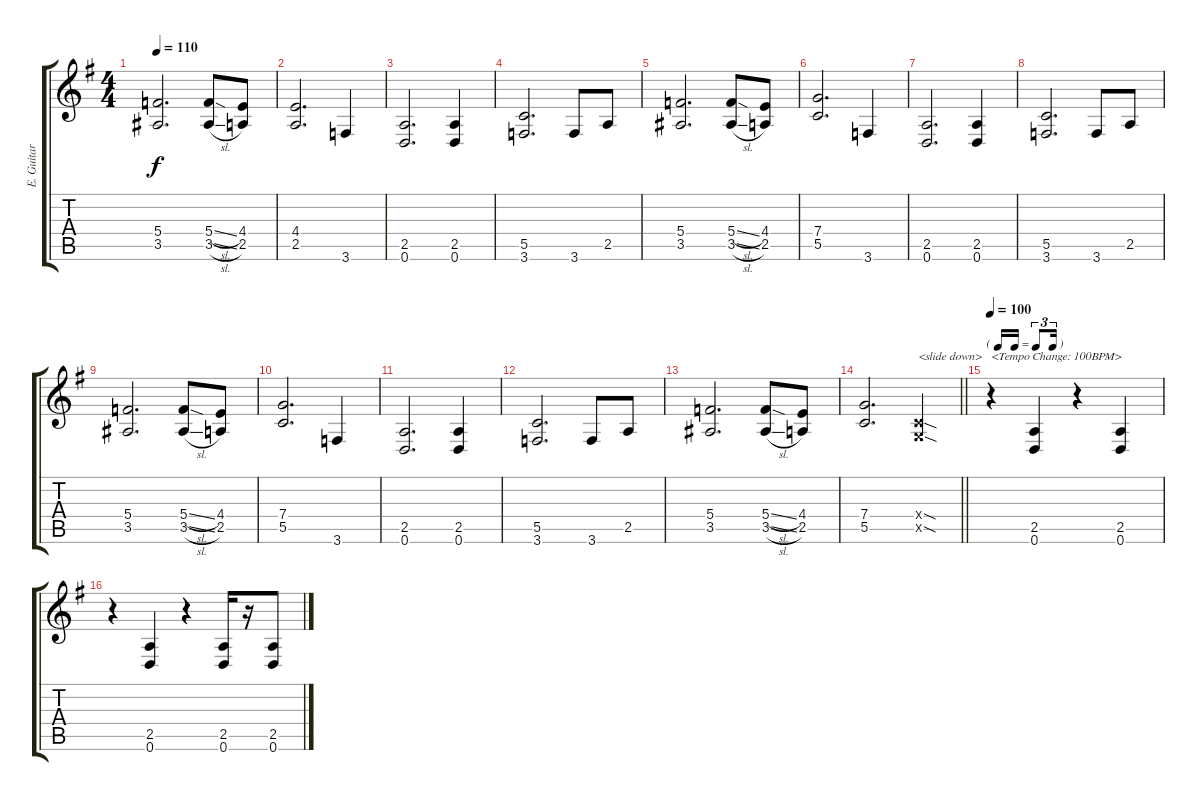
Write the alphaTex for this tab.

\track ("E. Guitar II" "E. Guitar ") {instrument overdrivenguitar}
\staff {score tabs}
\tuning (D4 A3 F3 C3 G2 D2) {hide}
\ts (4 4)
\tempo 110
\clef g2
\ks g
(5.4 3.5).2{d dy f} (5.4{sl} 3.5{sl}).8 (4.4 2.5).8 |
(4.4 2.5).2{d} 3.6.4 |
(2.5 0.6).2{d} (2.5 0.6).4 |
(5.5 3.6).2{d} 3.6.8 2.5.8 |
(5.4 3.5).2{d} (5.4{sl} 3.5{sl}).8 (4.4 2.5).8 |
(7.4 5.5).2{d} 3.6.4 |
(2.5 0.6).2{d} (2.5 0.6).4 |
(5.5 3.6).2{d} 3.6.8 2.5.8 |
(5.4 3.5).2{d} (5.4{sl} 3.5{sl}).8 (4.4 2.5).8 |
(7.4 5.5).2{d} 3.6.4 |
(2.5 0.6).2{d} (2.5 0.6).4 |
(5.5 3.6).2{d} 3.6.8 2.5.8 |
(5.4 3.5).2{d} (5.4{sl} 3.5{sl}).8 (4.4 2.5).8 |
\barLineRight lightlight
(7.4 5.5).2{d} (0.4{sod x} 0.5{sod x}).4{txt "<slide down>"} |
\tf triplet16th
\tempo 100
r.4{txt "<Tempo Change: 100BPM>"} (2.5 0.6).4 r.4 (2.5 0.6).4 |
r.4 (2.5 0.6).4 r.4 (2.5 0.6).16 r.16 (2.5 0.6).8
